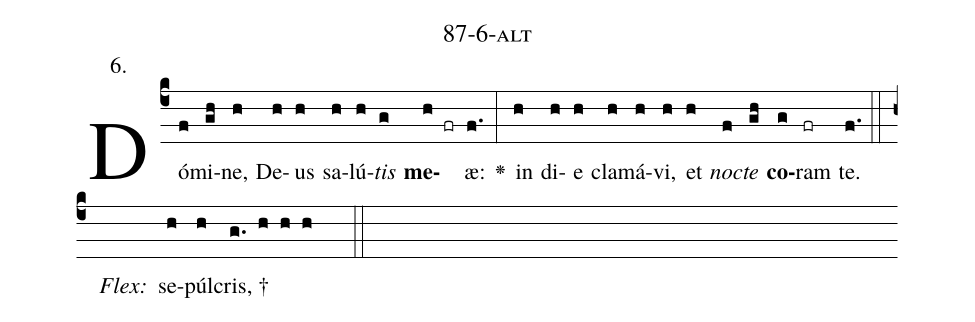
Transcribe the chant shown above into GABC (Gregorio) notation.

name: 87-6-alt;
annotation: 6.;
%%
(c4)Dó(f)mi(gh)ne,(h) De(h)us(h) sa(h)lú(h)<i>tis</i>(g) <b>me</b>(h fr)æ:(f.) <v>\greheightstar</v>(:) in(h) di(h)e(h) cla(h)má(h)vi,(h) et(h) <i>noc</i>(f)<i>te</i>(gh) <b>co</b>(g)ram(fr) te.(f.) (::)
<i>Flex:</i>()  se(h)púl(h)cris, †(g. h h h  ::)

%E(h) u(h) o(f) u(gh) a(g) e.(f.) (::)
